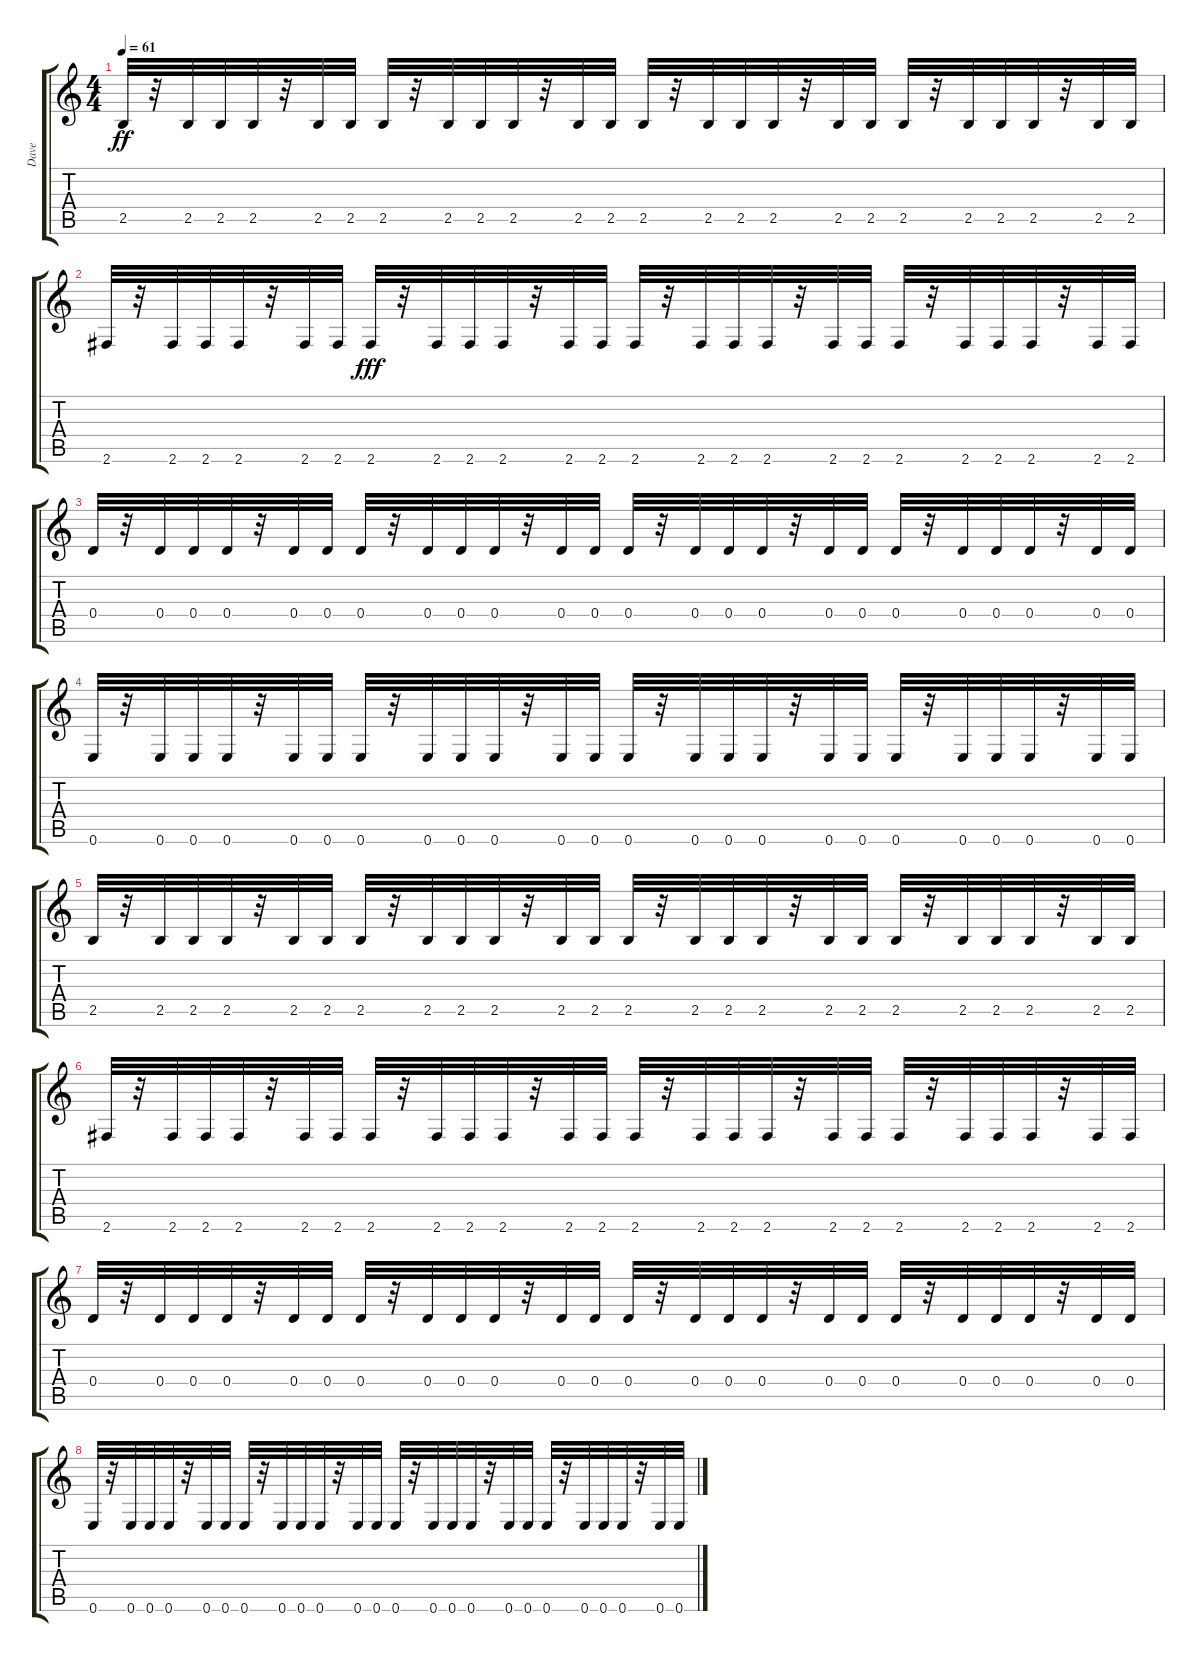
\track ("Dave" "Dave") {instrument electricguitarjazz}
\staff {score tabs}
\tuning (E4 B3 G3 D3 A2 E2) {hide}
\ts (4 4)
\tempo 61
\clef g2
\ks c
2.5.32{dy ff} r.32 2.5.32{volume 16} 2.5.32 2.5.32 r.32 2.5.32 2.5.32 2.5.32 r.32 2.5.32 2.5.32 2.5.32 r.32 2.5.32 2.5.32 2.5.32 r.32 2.5.32 2.5.32 2.5.32 r.32 2.5.32 2.5.32 2.5.32 r.32 2.5.32 2.5.32 2.5.32 r.32 2.5.32 2.5.32 |
2.6.32 r.32 2.6.32 2.6.32 2.6.32 r.32 2.6.32 2.6.32 2.6.32{dy fff} r.32 2.6.32 2.6.32 2.6.32 r.32 2.6.32 2.6.32 2.6.32 r.32 2.6.32 2.6.32 2.6.32 r.32 2.6.32 2.6.32 2.6.32 r.32 2.6.32 2.6.32 2.6.32 r.32 2.6.32 2.6.32 |
0.4.32 r.32 0.4.32 0.4.32 0.4.32 r.32 0.4.32 0.4.32 0.4.32 r.32 0.4.32 0.4.32 0.4.32 r.32 0.4.32 0.4.32 0.4.32 r.32 0.4.32 0.4.32 0.4.32 r.32 0.4.32 0.4.32 0.4.32 r.32 0.4.32 0.4.32 0.4.32 r.32 0.4.32 0.4.32 |
0.6.32 r.32 0.6.32 0.6.32 0.6.32 r.32 0.6.32 0.6.32 0.6.32 r.32 0.6.32 0.6.32 0.6.32 r.32 0.6.32 0.6.32 0.6.32 r.32 0.6.32 0.6.32 0.6.32 r.32 0.6.32 0.6.32 0.6.32 r.32 0.6.32 0.6.32 0.6.32 r.32 0.6.32 0.6.32 |
2.5.32 r.32 2.5.32 2.5.32 2.5.32 r.32 2.5.32 2.5.32 2.5.32 r.32 2.5.32 2.5.32 2.5.32 r.32 2.5.32 2.5.32 2.5.32 r.32 2.5.32 2.5.32 2.5.32 r.32 2.5.32 2.5.32 2.5.32 r.32 2.5.32 2.5.32 2.5.32 r.32 2.5.32 2.5.32 |
2.6.32 r.32 2.6.32 2.6.32 2.6.32 r.32 2.6.32 2.6.32 2.6.32 r.32 2.6.32 2.6.32 2.6.32 r.32 2.6.32 2.6.32 2.6.32 r.32 2.6.32 2.6.32 2.6.32 r.32 2.6.32 2.6.32 2.6.32 r.32 2.6.32 2.6.32 2.6.32 r.32 2.6.32 2.6.32 |
0.4.32 r.32 0.4.32 0.4.32 0.4.32 r.32 0.4.32 0.4.32 0.4.32 r.32 0.4.32 0.4.32 0.4.32 r.32 0.4.32 0.4.32 0.4.32 r.32 0.4.32 0.4.32 0.4.32 r.32 0.4.32 0.4.32 0.4.32 r.32 0.4.32 0.4.32 0.4.32 r.32 0.4.32 0.4.32 |
0.6.32 r.32 0.6.32 0.6.32 0.6.32 r.32 0.6.32 0.6.32 0.6.32 r.32 0.6.32 0.6.32 0.6.32 r.32 0.6.32 0.6.32 0.6.32 r.32 0.6.32 0.6.32 0.6.32 r.32 0.6.32 0.6.32 0.6.32 r.32 0.6.32 0.6.32 0.6.32 r.32 0.6.32 0.6.32
